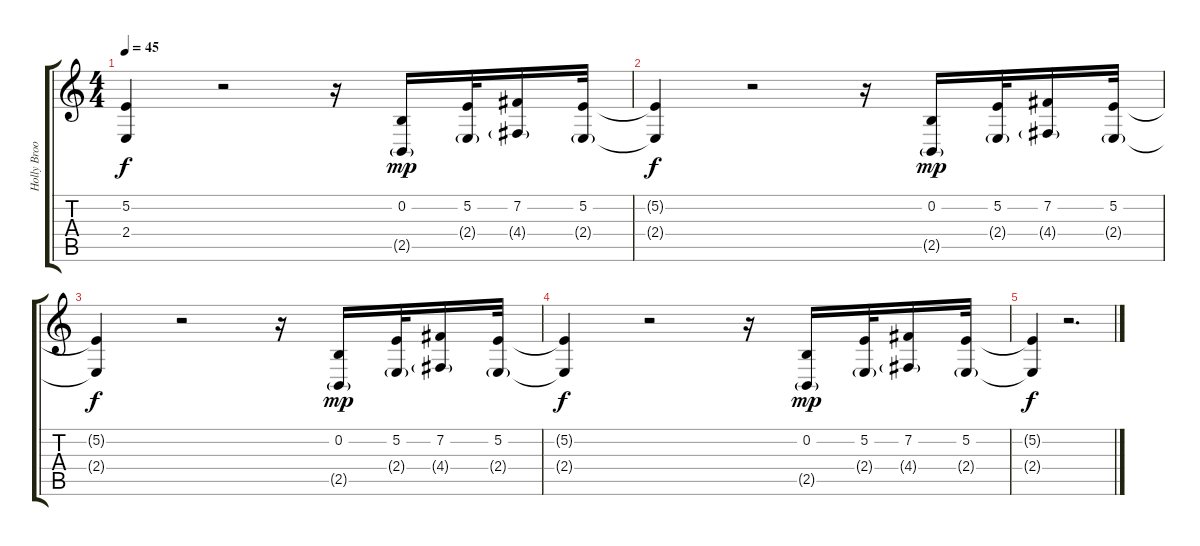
\track ("Holly Brook &  Jonah Matranga - Vocals" "Holly Broo") {instrument ocarina}
\staff {score tabs}
\tuning (E4 B3 G3 D3 A2 E2) {hide}
\ts (4 4)
\tempo 45
\clef g2
\ks c
(5.2{t} 2.4{t}).4{dy f} r.2 r.16 (0.2 2.5{g}).16{dy mp} (5.2 2.4{g}).32 (7.2 4.4{g}).16 (5.2 2.4{g}).32 |
(5.2{t} 2.4{t}).4{dy f} r.2 r.16 (0.2 2.5{g}).16{dy mp} (5.2 2.4{g}).32 (7.2 4.4{g}).16 (5.2 2.4{g}).32 |
(5.2{t} 2.4{t}).4{dy f} r.2 r.16 (0.2 2.5{g}).16{dy mp} (5.2 2.4{g}).32 (7.2 4.4{g}).16 (5.2 2.4{g}).32 |
(5.2{t} 2.4{t}).4{dy f} r.2 r.16 (0.2 2.5{g}).16{dy mp} (5.2 2.4{g}).32 (7.2 4.4{g}).16 (5.2 2.4{g}).32 |
(5.2{t} 2.4{t}).4{dy f} r.2{d}
